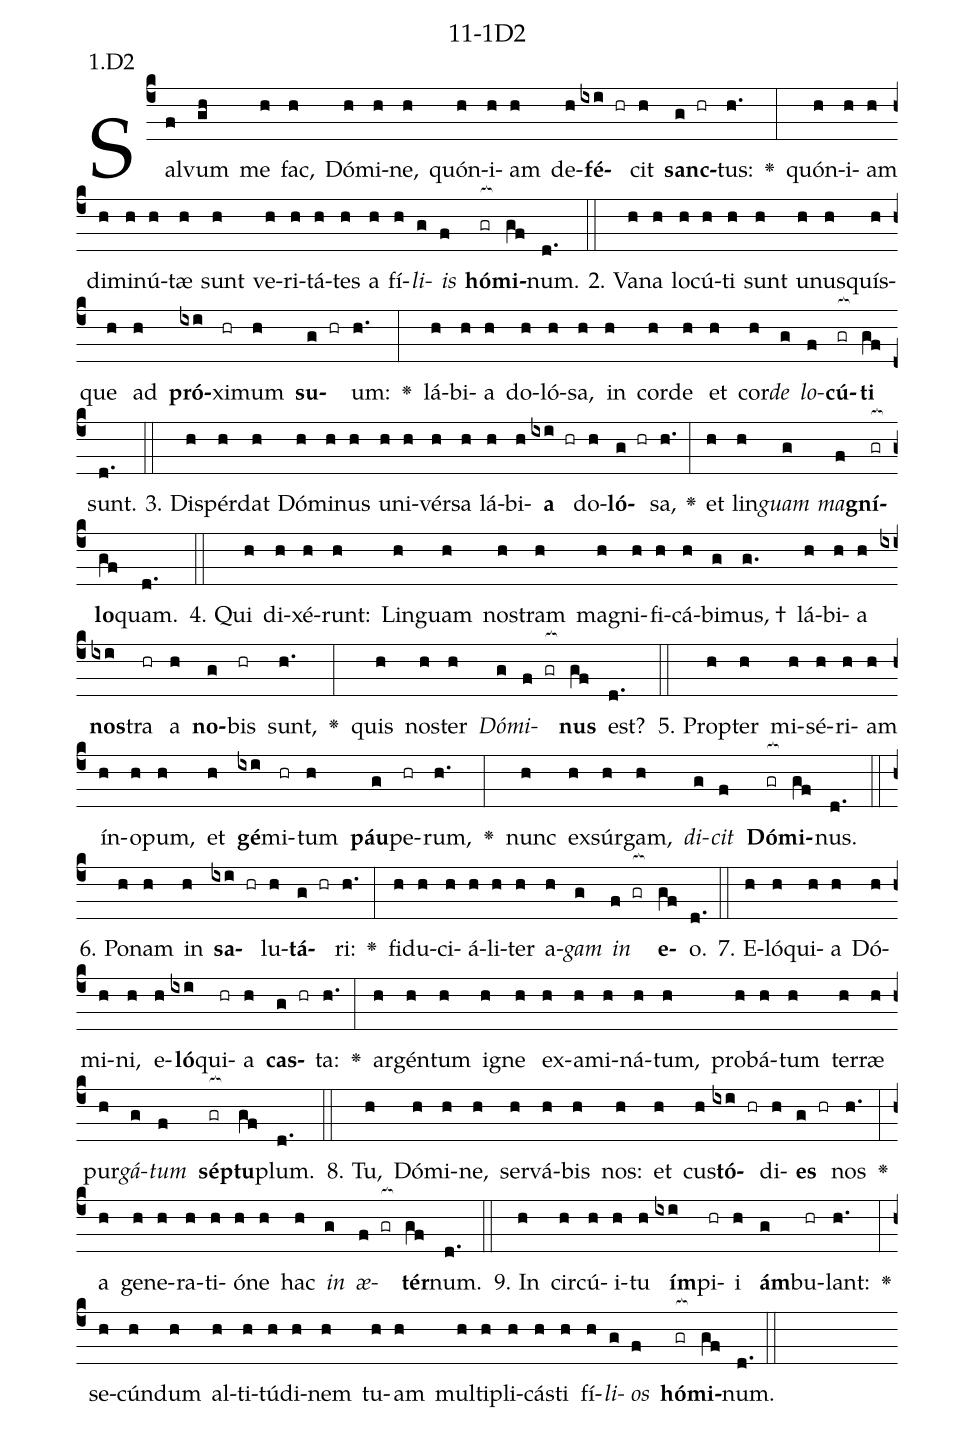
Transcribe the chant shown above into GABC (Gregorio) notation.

name: 11-1D2;
annotation: 1.D2;
%%
(c4)Sal(f)vum(gh) me(h) fac,(h) Dó(h)mi(h)ne,(h) quón(h)i(h)am(h) de(h)<b>fé</b>(ixi hr)cit(h) <b>sanc</b>(g hr)tus:(h.) <v>\greheightstar</v>(:) quón(h)i(h)am(h) di(h)mi(h)nú(h)tæ(h) sunt(h) ve(h)ri(h)tá(h)tes(h) a(h) fí(h)<i>li</i>(g)<i>is</i>(f) <b>hó</b>(gr[ocb:1{])<b>mi</b>(gf[ocb:0}])num.(d.) (::)
2. Va(h)na(h) lo(h)cú(h)ti(h) sunt(h) u(h)nus(h)quís(h)que(h) ad(h) <b>pró</b>(ixi)xi(hr)mum(h) <b>su</b>(g hr)um:(h.) <v>\greheightstar</v>(:) lá(h)bi(h)a(h) do(h)ló(h)sa,(h) in(h) cor(h)de(h) et(h) cor(h)<i>de</i>(g) <i>lo</i>(f)<b>cú</b>(gr[ocb:1{])<b>ti</b>(gf[ocb:0}]) sunt.(d.) (::)
3. Dis(h)pér(h)dat(h) Dó(h)mi(h)nus(h) u(h)ni(h)vér(h)sa(h) lá(h)bi(h)<b>a</b>(ixi hr) do(h)<b>ló</b>(g hr)sa,(h.) <v>\greheightstar</v>(:) et(h) lin(h)<i>guam</i>(g) <i>ma</i>(f)<b>gní</b>(gr[ocb:1{])<b>lo</b>(gf[ocb:0}])quam.(d.) (::)
4. Qui(h) di(h)xé(h)runt:(h) Lin(h)guam(h) nos(h)tram(h) ma(h)gni(h)fi(h)cá(h)bi(g)mus, †(g.) lá(h)bi(h)a(h) <b>nos</b>(ixi)tra(hr) a(h) <b>no</b>(g)bis(hr) sunt,(h.) <v>\greheightstar</v>(:) quis(h) nos(h)ter(h) <i>Dó</i>(g)<i>mi</i>(f gr[ocb:1{])<b>nus</b>(gf[ocb:0}]) est?(d.) (::)
5. Prop(h)ter(h) mi(h)sé(h)ri(h)am(h) ín(h)o(h)pum,(h) et(h) <b>gé</b>(ixi)mi(hr)tum(h) <b>páu</b>(g)pe(hr)rum,(h.) <v>\greheightstar</v>(:) nunc(h) ex(h)súr(h)gam,(h) <i>di</i>(g)<i>cit</i>(f) <b>Dó</b>(gr[ocb:1{])<b>mi</b>(gf[ocb:0}])nus.(d.) (::)
6. Po(h)nam(h) in(h) <b>sa</b>(ixi hr)lu(h)<b>tá</b>(g hr)ri:(h.) <v>\greheightstar</v>(:) fi(h)du(h)ci(h)á(h)li(h)ter(h) a(h)<i>gam</i>(g) <i>in</i>(f gr[ocb:1{]) <b>e</b>(gf[ocb:0}])o.(d.) (::)
7. E(h)ló(h)qui(h)a(h) Dó(h)mi(h)ni,(h) e(h)<b>ló</b>(ixi)qui(hr)a(h) <b>cas</b>(g hr)ta:(h.) <v>\greheightstar</v>(:) ar(h)gén(h)tum(h) i(h)gne(h) ex(h)a(h)mi(h)ná(h)tum,(h) pro(h)bá(h)tum(h) ter(h)ræ(h) pur(h)<i>gá</i>(g)<i>tum</i>(f) <b>sép</b>(gr[ocb:1{])<b>tu</b>(gf[ocb:0}])plum.(d.) (::)
8. Tu,(h) Dó(h)mi(h)ne,(h) ser(h)vá(h)bis(h) nos:(h) et(h) cus(h)<b>tó</b>(ixi hr)di(h)<b>es</b>(g hr) nos(h.) <v>\greheightstar</v>(:) a(h) ge(h)ne(h)ra(h)ti(h)ó(h)ne(h) hac(h) <i>in</i>(g) <i>æ</i>(f gr[ocb:1{])<b>tér</b>(gf[ocb:0}])num.(d.) (::)
9. In(h) cir(h)cú(h)i(h)tu(h) <b>ím</b>(ixi)pi(hr)i(h) <b>ám</b>(g)bu(hr)lant:(h.) <v>\greheightstar</v>(:) se(h)cún(h)dum(h) al(h)ti(h)tú(h)di(h)nem(h) tu(h)am(h) mul(h)ti(h)pli(h)cás(h)ti(h) fí(h)<i>li</i>(g)<i>os</i>(f) <b>hó</b>(gr[ocb:1{])<b>mi</b>(gf[ocb:0}])num.(d.) (::)
